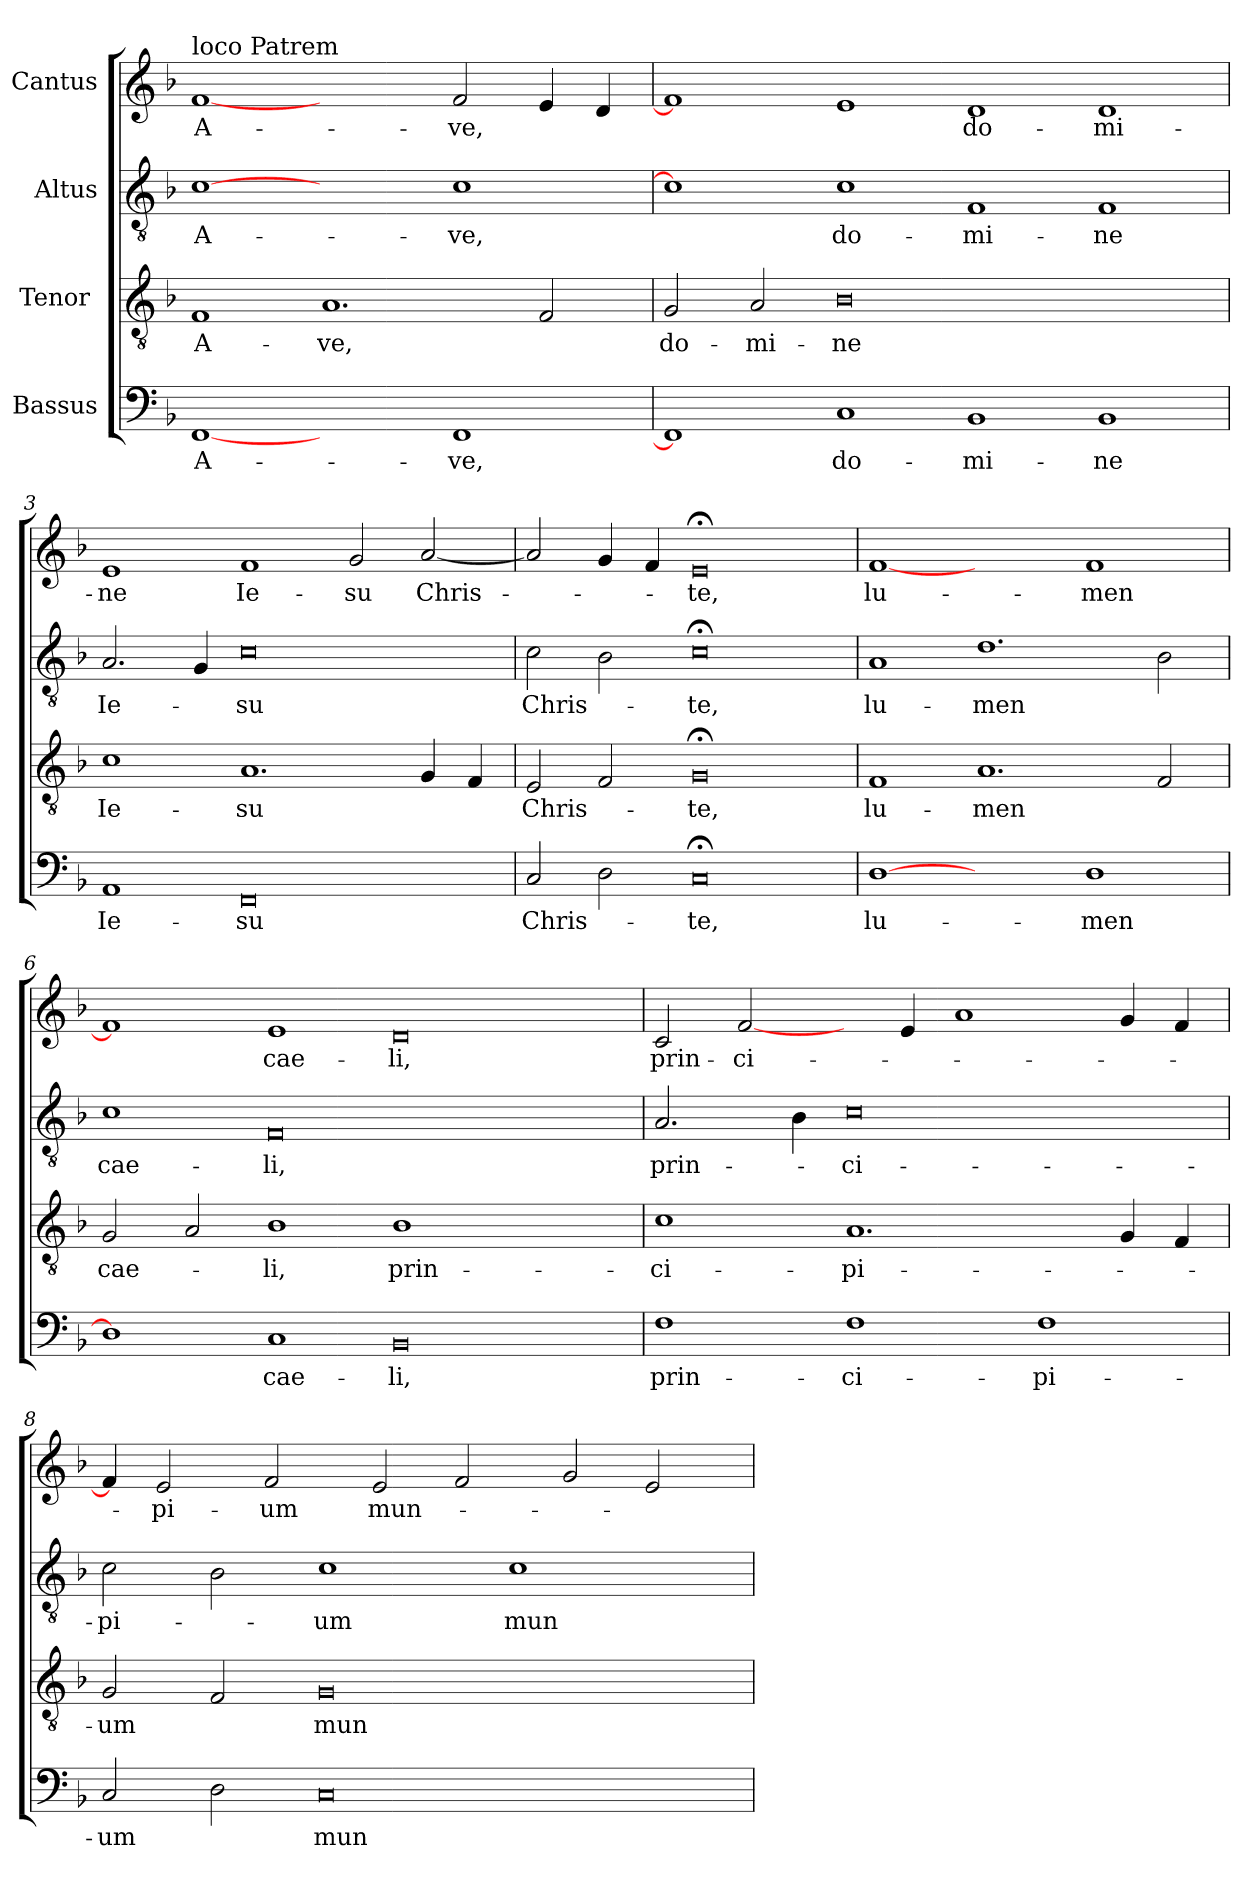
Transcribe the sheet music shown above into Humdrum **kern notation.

**kern	**text	**kern	**text	**kern	**text	**kern	**text
*part4	*part4	*part3	*part3	*part2	*part2	*part1	*part1
*staff4	*staff4	*staff3	*staff3	*staff2	*staff2	*staff1	*staff1
*I"Bassus	*	*I"Tenor 	*	*I"Altus	*	*I"Cantus	*
*clefF4	*	*clefGv2	*	*clefGv2	*	*clefG2	*
*k[b-]	*	*k[b-]	*	*k[b-]	*	*k[b-]	*
*F:	*	*F:	*	*F:	*	*F:	*
=1	=1	=1	=1	=1	=1	=1	=1
!	!	!	!	!	!	!LO:TX:a:t=loco Patrem	!
[1FF/	A-	1F/	A-	[1c\	A-	[1f/	A-
1ryy	.	1.A/	-ve,	1ryy	.	1ryy	.
1FF/	-ve,	.	.	1c\	-ve,	2f/	-ve,
.	.	2F/	.	.	.	4e/	.
.	.	.	.	.	.	4d/	.
=2	=2	=2	=2	=2	=2	=2	=2
1FF/]	.	2G/	do-	1c\]	.	1f/]	.
.	.	2A/	-mi-	.	.	.	.
1C/	do-	0B-\	-ne	1c\	do-	1e/	.
1BB-/	-mi-	.	.	1F/	-mi-	1d/	do-
1BB-/	-ne	1ryy	.	1F/	-ne	1d/	-mi-
=3	=3	=3	=3	=3	=3	=3	=3
1AA/	Ie-	1c\	Ie-	2.A/	Ie-	1e/	-ne
.	.	.	.	4G/	.	.	.
0FF/	-su	1.A/	-su	0c\	-su	1f/	Ie-
.	.	.	.	.	.	2g/	-su
.	.	4G/	.	.	.	[2a/	Chris-
.	.	4F/	.	.	.	.	.
=4	=4	=4	=4	=4	=4	=4	=4
2C/	Chris-	2E/	Chris-	2c\	Chris-	2a/]	.
2D\	.	2F/	.	2B-\	.	4g/	.
.	.	.	.	.	.	4f/	.
0C;</	-te,	0G;</	-te,	0c;<\	-te,	0e;</	-te,
!!LO:LB:g=z
=5	=5	=5	=5	=5	=5	=5	=5
[1D\	lu-	1F/	lu-	1A/	lu-	[1f/	lu-
1ryy	.	1.A/	-men	1.d\	-men	1ryy	.
1D\	-men	.	.	.	.	1f/	-men
.	.	2F/	.	2B-\	.	.	.
=6	=6	=6	=6	=6	=6	=6	=6
1D\]	.	2G/	cae-	1c\	cae-	1f/]	.
.	.	2A/	.	.	.	.	.
1C/	cae-	1B-\	-li,	0F/	-li,	1e/	cae-
0BB-/	-li,	1B-\	prin-	.	.	0d/	-li,
.	.	1ryy	.	1ryy	.	.	.
=7	=7	=7	=7	=7	=7	=7	=7
1F\	prin-	1c\	-ci-	2.A/	prin-	2c/	prin-
.	.	.	.	.	.	[2f/	-ci-
.	.	.	.	4B-\	.	.	.
1F\	-ci-	1.A/	-pi-	0c\	-ci-	4ryy	.
.	.	.	.	.	.	4e/	.
.	.	.	.	.	.	1a/	.
1F\	-pi-	.	.	.	.	.	.
.	.	4G/	.	.	.	4g/	.
.	.	4F/	.	.	.	4f/	.
=8	=8	=8	=8	=8	=8	=8	=8
2C/	-um	2G/	-um	2c\	-pi-	4f/]	.
.	.	.	.	.	.	2e/	-pi-
2D\	.	2F/	.	2B-\	.	.	.
.	.	.	.	.	.	2f/	-um
0C/	mun-	0G/	mun-	1c\	-um	.	.
.	.	.	.	.	.	2e/	mun-
.	.	.	.	.	.	2f/	.
.	.	.	.	1c\	mun-	.	.
.	.	.	.	.	.	2g/	.
.	.	.	.	.	.	2e/	.
4ryy	.	4ryy	.	4ryy	.	.	.
=	=	=	=	=	=	=	=
*-	*-	*-	*-	*-	*-	*-	*-
